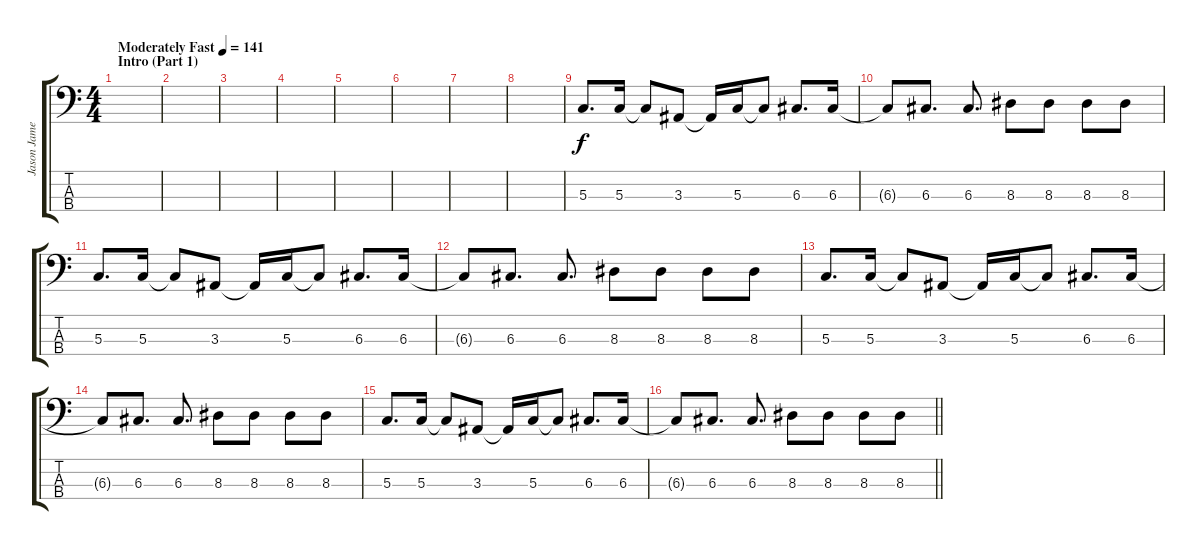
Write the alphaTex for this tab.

\track ("Jason James" "Jason Jame") {instrument electricbasspick}
\staff {score tabs}
\tuning (F2 C2 G1 C1) {hide}
\ts (4 4)
\section ("" "Intro (Part 1)")
\tempo (141 "Moderately Fast")
\clef f4
\ks c
|
|
|
|
|
|
|
|
5.3.8{d} 5.3.16 5.3{t}.8 3.3.8 3.3{t}.16 5.3.16 5.3{t}.8 6.3.8{d} 6.3.16 |
6.3{t}.8 6.3.8{d} 6.3.8{d} 8.3.8 8.3.8 8.3.8 8.3.8 |
5.3.8{d} 5.3.16 5.3{t}.8 3.3.8 3.3{t}.16 5.3.16 5.3{t}.8 6.3.8{d} 6.3.16 |
6.3{t}.8 6.3.8{d} 6.3.8{d} 8.3.8 8.3.8 8.3.8 8.3.8 |
5.3.8{d} 5.3.16 5.3{t}.8 3.3.8 3.3{t}.16 5.3.16 5.3{t}.8 6.3.8{d} 6.3.16 |
6.3{t}.8 6.3.8{d} 6.3.8{d} 8.3.8 8.3.8 8.3.8 8.3.8 |
5.3.8{d} 5.3.16 5.3{t}.8 3.3.8 3.3{t}.16 5.3.16 5.3{t}.8 6.3.8{d} 6.3.16 |
\barLineRight lightlight
6.3{t}.8 6.3.8{d} 6.3.8{d} 8.3.8 8.3.8 8.3.8 8.3.8
